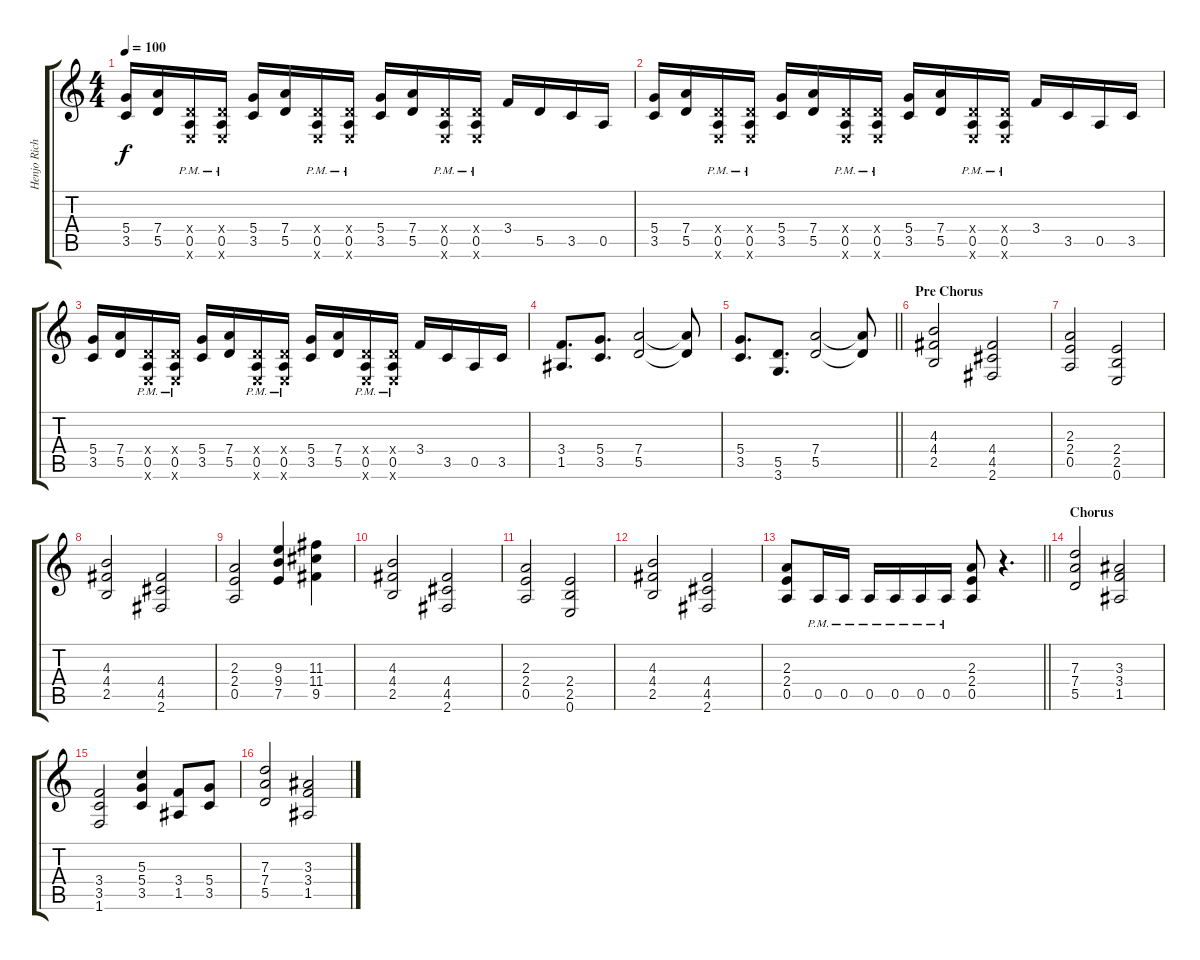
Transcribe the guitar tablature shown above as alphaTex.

\track ("Henjo Richter" "Henjo Rich") {instrument distortionguitar}
\staff {score tabs}
\tuning (E4 B3 G3 D3 A2 E2) {hide}
\ts (4 4)
\tempo 100
\clef g2
\ks c
(5.4 3.5).16{dy f} (7.4 5.5).16 (0.4{x} 0.5{pm} 0.6{x}).16 (0.4{x} 0.5{pm} 0.6{x}).16 (5.4 3.5).16 (7.4 5.5).16 (0.4{x} 0.5{pm} 0.6{x}).16 (0.4{x} 0.5{pm} 0.6{x}).16 (5.4 3.5).16 (7.4 5.5).16 (0.4{x} 0.5{pm} 0.6{x}).16 (0.4{x} 0.5{pm} 0.6{x}).16 3.4.16 5.5.16 3.5.16 0.5.16 |
(5.4 3.5).16 (7.4 5.5).16 (0.4{x} 0.5{pm} 0.6{x}).16 (0.4{x} 0.5{pm} 0.6{x}).16 (5.4 3.5).16 (7.4 5.5).16 (0.4{x} 0.5{pm} 0.6{x}).16 (0.4{x} 0.5{pm} 0.6{x}).16 (5.4 3.5).16 (7.4 5.5).16 (0.4{x} 0.5{pm} 0.6{x}).16 (0.4{x} 0.5{pm} 0.6{x}).16 3.4.16 3.5.16 0.5.16 3.5.16 |
(5.4 3.5).16 (7.4 5.5).16 (0.4{x} 0.5{pm} 0.6{x}).16 (0.4{x} 0.5{pm} 0.6{x}).16 (5.4 3.5).16 (7.4 5.5).16 (0.4{x} 0.5{pm} 0.6{x}).16 (0.4{x} 0.5{pm} 0.6{x}).16 (5.4 3.5).16 (7.4 5.5).16 (0.4{x} 0.5{pm} 0.6{x}).16 (0.4{x} 0.5{pm} 0.6{x}).16 3.4.16 3.5.16 0.5.16 3.5.16 |
(3.4 1.5).8{d} (5.4 3.5).8{d} (7.4 5.5).2 (7.4{t} 5.5{t}).8 |
\barLineRight lightlight
(5.4 3.5).8{d} (5.5 3.6).8{d} (7.4 5.5).2 (7.4{t} 5.5{t}).8 |
\section ("" "Pre Chorus")
(4.3 4.4 2.5).2 (4.4 4.5 2.6).2 |
(2.3 2.4 0.5).2 (2.4 2.5 0.6).2 |
(4.3 4.4 2.5).2 (4.4 4.5 2.6).2 |
(2.3 2.4 0.5).2 (9.3 9.4 7.5).4 (11.3 11.4 9.5).4 |
(4.3 4.4 2.5).2 (4.4 4.5 2.6).2 |
(2.3 2.4 0.5).2 (2.4 2.5 0.6).2 |
(4.3 4.4 2.5).2 (4.4 4.5 2.6).2 |
\barLineRight lightlight
(2.3 2.4 0.5).8 0.5{pm}.16 0.5{pm}.16 0.5{pm}.16 0.5{pm}.16 0.5{pm}.16 0.5{pm}.16 (2.3 2.4 0.5).8 r.4{d} |
\section ("" "Chorus")
(7.3 7.4 5.5).2 (3.3 3.4 1.5).2 |
(3.4 3.5 1.6).2 (5.3 5.4 3.5).4 (3.4 1.5).8 (5.4 3.5).8 |
(7.3 7.4 5.5).2 (3.3 3.4 1.5).2
